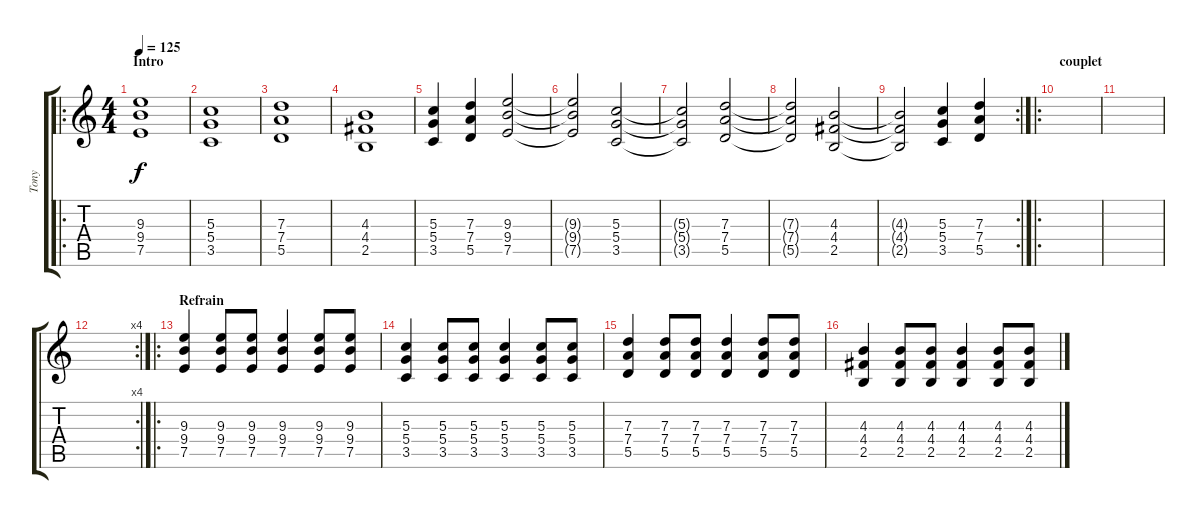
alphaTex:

\track ("Tony" "Tony") {instrument distortionguitar}
\staff {score tabs}
\tuning (E4 B3 G3 D3 A2 E2) {hide}
\ro
\ts (4 4)
\section ("" "Intro")
\tempo 125
\clef g2
\ks c
(9.3 9.4 7.5).1{dy f instrument distortionguitar} |
(5.3 5.4 3.5).1 |
(7.3 7.4 5.5).1 |
(4.3 4.4 2.5).1 |
(5.3 5.4 3.5).4 (7.3 7.4 5.5).4 (9.3 9.4 7.5).2 |
(9.3{t} 9.4{t} 7.5{t}).2 (5.3 5.4 3.5).2 |
(5.3{t} 5.4{t} 3.5{t}).2 (7.3 7.4 5.5).2 |
(7.3{t} 7.4{t} 5.5{t}).2 (4.3 4.4 2.5).2 |
\rc 2
(4.3{t} 4.4{t} 2.5{t}).2 (5.3 5.4 3.5).4 (7.3 7.4 5.5).4 |
\ro
\section ("" "couplet")
|
|
\rc 4
|
\ro
\section ("" "Refrain")
(9.3 9.4 7.5).4 (9.3 9.4 7.5).8 (9.3 9.4 7.5).8 (9.3 9.4 7.5).4 (9.3 9.4 7.5).8 (9.3 9.4 7.5).8 |
(5.3 5.4 3.5).4 (5.3 5.4 3.5).8 (5.3 5.4 3.5).8 (5.3 5.4 3.5).4 (5.3 5.4 3.5).8 (5.3 5.4 3.5).8 |
(7.3 7.4 5.5).4 (7.3 7.4 5.5).8 (7.3 7.4 5.5).8 (7.3 7.4 5.5).4 (7.3 7.4 5.5).8 (7.3 7.4 5.5).8 |
(4.3 4.4 2.5).4 (4.3 4.4 2.5).8 (4.3 4.4 2.5).8 (4.3 4.4 2.5).4 (4.3 4.4 2.5).8 (4.3 4.4 2.5).8
